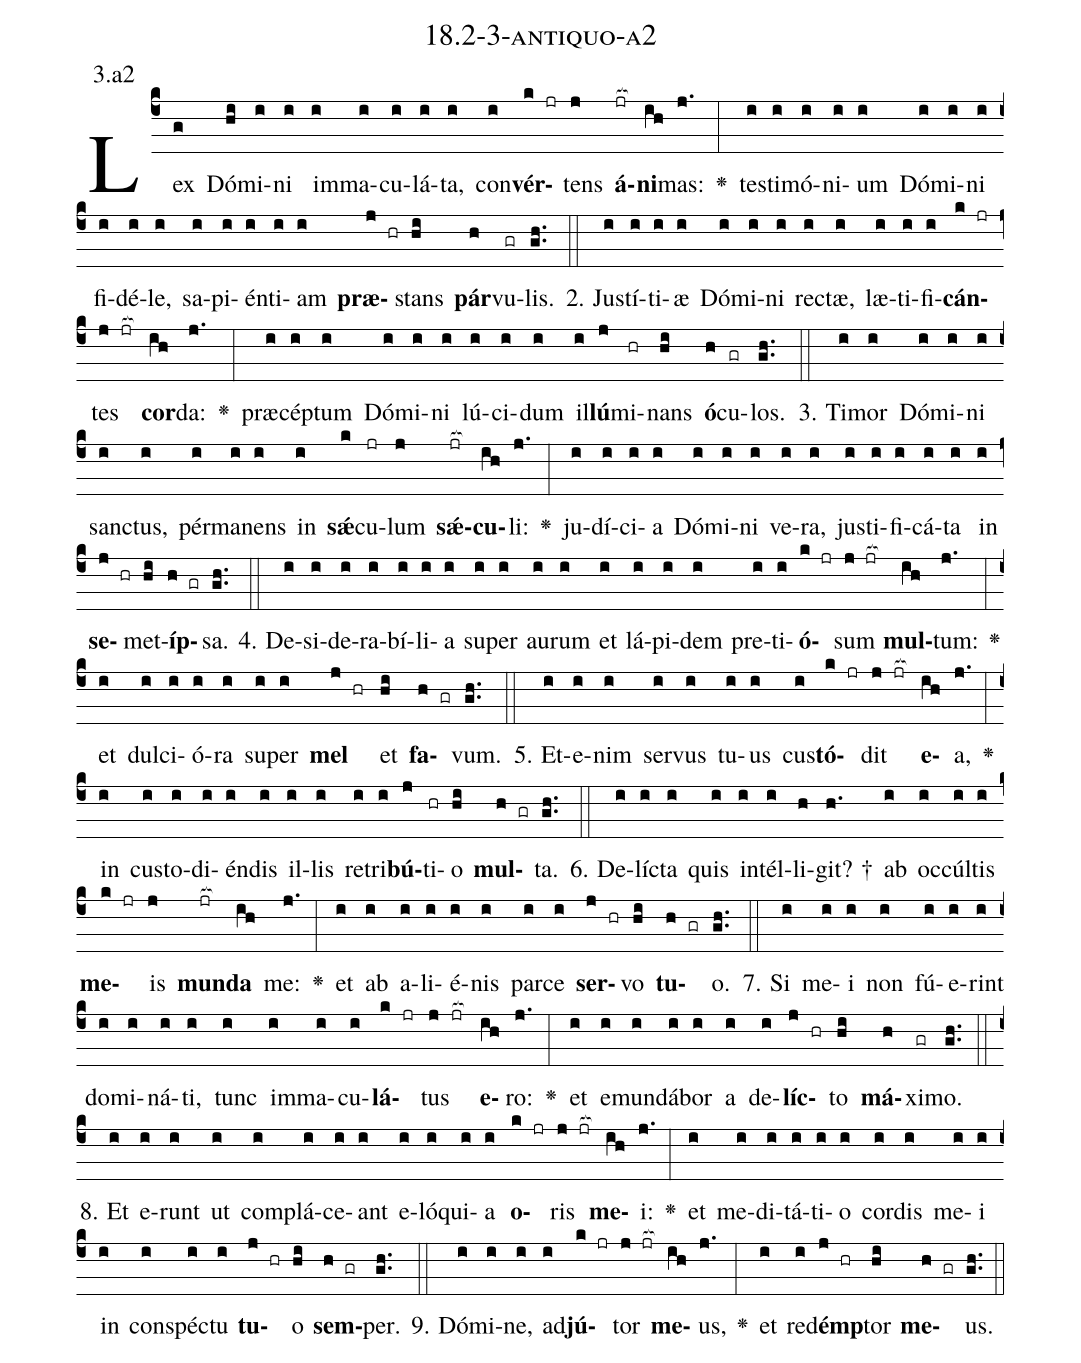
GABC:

name: 18.2-3-antiquo-a2;
annotation: 3.a2;
%%
(c4)Lex(g) Dó(hi)mi(i)ni(i) im(i)ma(i)cu(i)lá(i)ta,(i) con(i)<b>vér</b>(k jr)tens(j) <b>á</b>(jr[ocb:1{])<b>ni</b>(ih[ocb:0}])mas:(j.) <v>\greheightstar</v>(:) tes(i)ti(i)mó(i)ni(i)um(i) Dó(i)mi(i)ni(i) fi(i)dé(i)le,(i) sa(i)pi(i)én(i)ti(i)am(i) <b>præ</b>(j hr)stans(hi) <b>pár</b>(h)vu(gr)lis.(gh..) (::)
2. Jus(i)tí(i)ti(i)æ(i) Dó(i)mi(i)ni(i) rec(i)tæ,(i) læ(i)ti(i)fi(i)<b>cán</b>(k jr)tes(j jr[ocb:1{]) <b>cor</b>(ih[ocb:0}])da:(j.) <v>\greheightstar</v>(:) præ(i)cép(i)tum(i) Dó(i)mi(i)ni(i) lú(i)ci(i)dum(i) il(i)<b>lú</b>(j)mi(hr)nans(hi) <b>ó</b>(h)cu(gr)los.(gh..) (::)
3. Ti(i)mor(i) Dó(i)mi(i)ni(i) sanc(i)tus,(i) pér(i)ma(i)nens(i) in(i) <b>sǽ</b>(k)cu(jr)lum(j) <b>sǽ</b>(jr[ocb:1{])<b>cu</b>(ih[ocb:0}])li:(j.) <v>\greheightstar</v>(:) ju(i)dí(i)ci(i)a(i) Dó(i)mi(i)ni(i) ve(i)ra,(i) jus(i)ti(i)fi(i)cá(i)ta(i) in(i) <b>se</b>(j hr)met(hi)<b>íp</b>(h gr)sa.(gh..) (::)
4. De(i)si(i)de(i)ra(i)bí(i)li(i)a(i) su(i)per(i) au(i)rum(i) et(i) lá(i)pi(i)dem(i) pre(i)ti(i)<b>ó</b>(k jr)sum(j jr[ocb:1{]) <b>mul</b>(ih[ocb:0}])tum:(j.) <v>\greheightstar</v>(:) et(i) dul(i)ci(i)ó(i)ra(i) su(i)per(i) <b>mel</b>(j hr) et(hi) <b>fa</b>(h gr)vum.(gh..) (::)
5. Et(i)e(i)nim(i) ser(i)vus(i) tu(i)us(i) cus(i)<b>tó</b>(k jr)dit(j jr[ocb:1{]) <b>e</b>(ih[ocb:0}])a,(j.) <v>\greheightstar</v>(:) in(i) cus(i)to(i)di(i)én(i)dis(i) il(i)lis(i) re(i)tri(i)<b>bú</b>(j)ti(hr)o(hi) <b>mul</b>(h gr)ta.(gh..) (::)
6. De(i)líc(i)ta(i) quis(i) in(i)tél(i)li(h)git? †(h.) ab(i) oc(i)cúl(i)tis(i) <b>me</b>(k jr)is(j) <b>mun</b>(jr[ocb:1{])<b>da</b>(ih[ocb:0}]) me:(j.) <v>\greheightstar</v>(:) et(i) ab(i) a(i)li(i)é(i)nis(i) par(i)ce(i) <b>ser</b>(j hr)vo(hi) <b>tu</b>(h gr)o.(gh..) (::)
7. Si(i) me(i)i(i) non(i) fú(i)e(i)rint(i) do(i)mi(i)ná(i)ti,(i) tunc(i) im(i)ma(i)cu(i)<b>lá</b>(k jr)tus(j jr[ocb:1{]) <b>e</b>(ih[ocb:0}])ro:(j.) <v>\greheightstar</v>(:) et(i) e(i)mun(i)dá(i)bor(i) a(i) de(i)<b>líc</b>(j hr)to(hi) <b>má</b>(h)xi(gr)mo.(gh..) (::)
8. Et(i) e(i)runt(i) ut(i) com(i)plá(i)ce(i)ant(i) e(i)ló(i)qui(i)a(i) <b>o</b>(k jr)ris(j jr[ocb:1{]) <b>me</b>(ih[ocb:0}])i:(j.) <v>\greheightstar</v>(:) et(i) me(i)di(i)tá(i)ti(i)o(i) cor(i)dis(i) me(i)i(i) in(i) con(i)spéc(i)tu(i) <b>tu</b>(j hr)o(hi) <b>sem</b>(h gr)per.(gh..) (::)
9. Dó(i)mi(i)ne,(i) ad(i)<b>jú</b>(k jr)tor(j jr[ocb:1{]) <b>me</b>(ih[ocb:0}])us,(j.) <v>\greheightstar</v>(:) et(i) red(i)<b>émp</b>(j hr)tor(hi) <b>me</b>(h gr)us.(gh..) (::)
